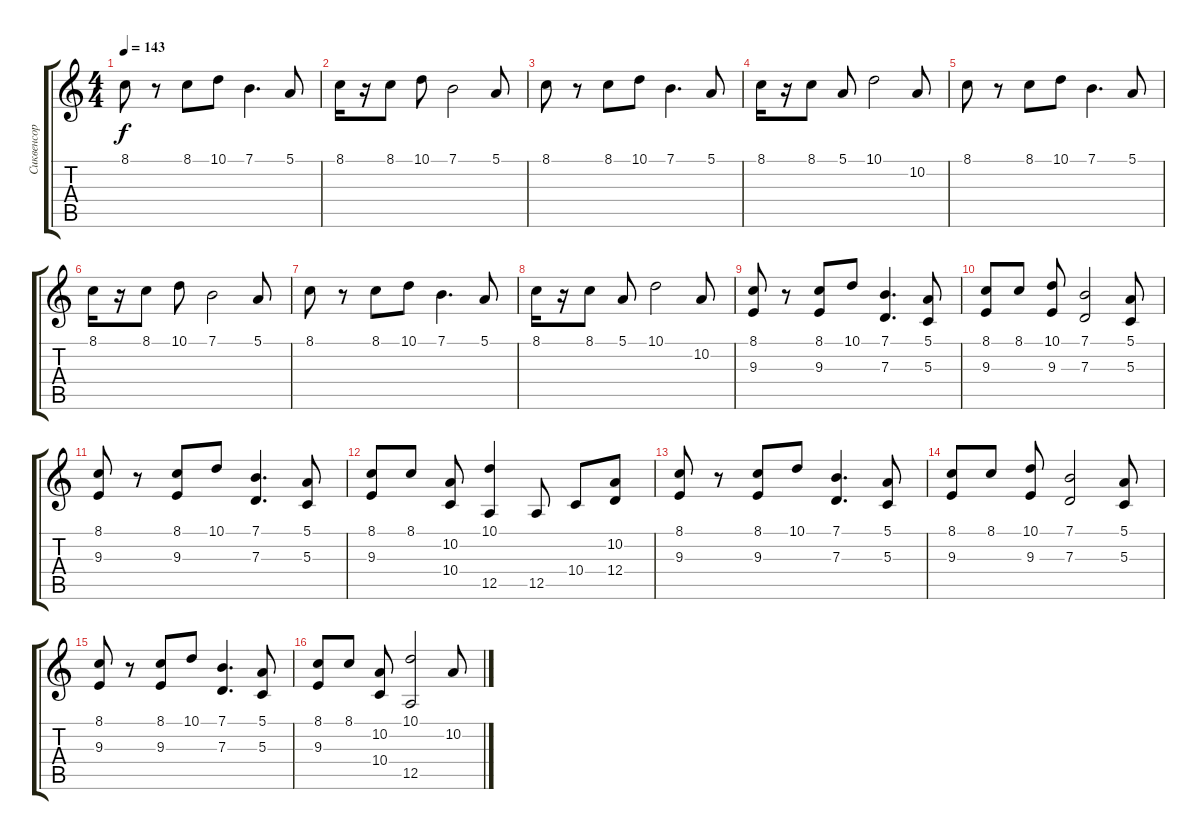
\track ("Сиквенсор (клавишные)" "Сиквенсор ") {instrument lead1square}
\staff {score tabs}
\tuning (E4 B3 G3 D3 A2 E2) {hide}
\ts (4 4)
\tempo 143
\clef g2
\ks c
8.1.8{dy f} r.8 8.1.8 10.1.8 7.1.4{d} 5.1.8 |
8.1.16 r.16 8.1.8 10.1.8 7.1.2 5.1.8 |
8.1.8 r.8 8.1.8 10.1.8 7.1.4{d} 5.1.8 |
8.1.16 r.16 8.1.8 5.1.8 10.1.2 10.2.8 |
8.1.8 r.8 8.1.8 10.1.8 7.1.4{d} 5.1.8 |
8.1.16 r.16 8.1.8 10.1.8 7.1.2 5.1.8 |
8.1.8 r.8 8.1.8 10.1.8 7.1.4{d} 5.1.8 |
8.1.16 r.16 8.1.8 5.1.8 10.1.2 10.2.8 |
(8.1 9.3).8 r.8 (8.1 9.3).8 10.1.8 (7.1 7.3).4{d} (5.1 5.3).8 |
(8.1 9.3).8 8.1.8 (10.1 9.3).8 (7.1 7.3).2 (5.1 5.3).8 |
(8.1 9.3).8 r.8 (8.1 9.3).8 10.1.8 (7.1 7.3).4{d} (5.1 5.3).8 |
(8.1 9.3).8 8.1.8 (10.2 10.4).8 (10.1 12.5).4 12.5.8 10.4.8 (10.2 12.4).8 |
(8.1 9.3).8 r.8 (8.1 9.3).8 10.1.8 (7.1 7.3).4{d} (5.1 5.3).8 |
(8.1 9.3).8 8.1.8 (10.1 9.3).8 (7.1 7.3).2 (5.1 5.3).8 |
(8.1 9.3).8 r.8 (8.1 9.3).8 10.1.8 (7.1 7.3).4{d} (5.1 5.3).8 |
(8.1 9.3).8 8.1.8 (10.2 10.4).8 (10.1 12.5).2 10.2.8
